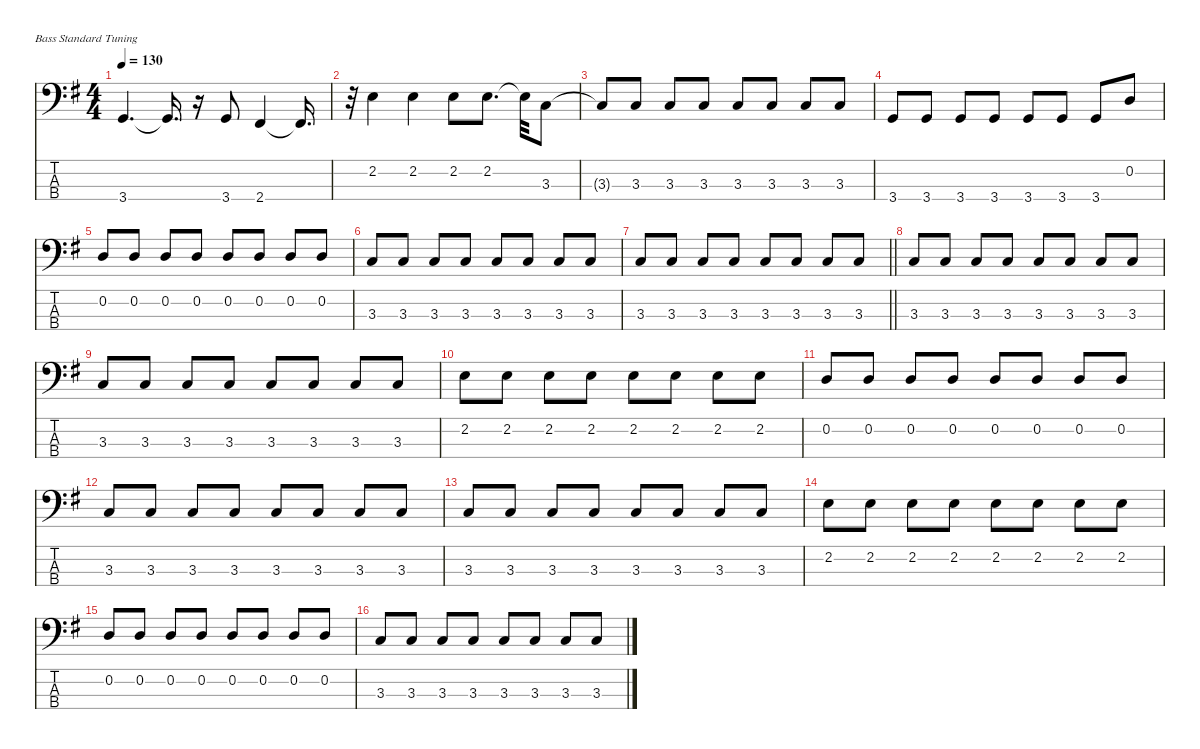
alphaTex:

\defaultSystemsLayout 4
\hideDynamics
\bracketExtendMode nobrackets
\singleTrackTrackNamePolicy hidden
\multiTrackTrackNamePolicy hidden
\otherSystemsTrackNameOrientation horizontal
\track ("Basso Acustico" "ac.bs.") {instrument acousticbass}
\staff {score tabs}
\tuning (G2 D2 A1 E1)
\ts (4 4)
\tempo 130
\clef f4
\ks eminor
3.4{t acc forcenatural}.4{d dy f beam Up} 3.4{t acc forcenatural}.16{d beam Up} r.16{beam Up} 3.4{acc forcenatural}.8{beam Up} 2.4{acc #}.4{beam Up} 2.4{t acc #}.16{d beam Up} |
r.32{beam Down} 2.2{acc forcenatural}.4{beam Down} 2.2{acc forcenatural}.4{beam Down} 2.2{acc forcenatural}.8{beam Down} 2.2{acc forcenatural}.8{d beam Down} 2.2{t acc forcenatural}.32{beam Down} 3.3{acc forcenatural}.8{beam Down} |
3.3{t acc forcenatural}.8{beam Up} 3.3{acc forcenatural}.8{dy mf beam Up} 3.3{acc forcenatural}.8{beam Up} 3.3{acc forcenatural}.8{beam Up} 3.3{acc forcenatural}.8{beam Up} 3.3{acc forcenatural}.8{beam Up} 3.3{acc forcenatural}.8{beam Up} 3.3{acc forcenatural}.8{dy f beam Up} |
3.4{acc forcenatural}.8{beam Up} 3.4{acc forcenatural}.8{beam Up} 3.4{acc forcenatural}.8{beam Up} 3.4{acc forcenatural}.8{beam Up} 3.4{acc forcenatural}.8{beam Up} 3.4{acc forcenatural}.8{beam Up} 3.4{acc forcenatural}.8{beam Up} 0.2{acc forcenatural}.8{beam Up} |
0.2{acc forcenatural}.8{beam Up} 0.2{acc forcenatural}.8{beam Up} 0.2{acc forcenatural}.8{beam Up} 0.2{acc forcenatural}.8{beam Up} 0.2{acc forcenatural}.8{beam Up} 0.2{acc forcenatural}.8{beam Up} 0.2{acc forcenatural}.8{beam Up} 0.2{acc forcenatural}.8{beam Up} |
3.3{acc forcenatural}.8{beam Up} 3.3{acc forcenatural}.8{beam Up} 3.3{acc forcenatural}.8{beam Up} 3.3{acc forcenatural}.8{beam Up} 3.3{acc forcenatural}.8{beam Up} 3.3{acc forcenatural}.8{beam Up} 3.3{acc forcenatural}.8{beam Up} 3.3{acc forcenatural}.8{beam Up} |
\barLineRight lightlight
3.3{acc forcenatural}.8{beam Up} 3.3{acc forcenatural}.8{beam Up} 3.3{acc forcenatural}.8{beam Up} 3.3{acc forcenatural}.8{beam Up} 3.3{acc forcenatural}.8{beam Up} 3.3{acc forcenatural}.8{beam Up} 3.3{acc forcenatural}.8{beam Up} 3.3{acc forcenatural}.8{beam Up} |
3.3{acc forcenatural}.8{beam Up} 3.3{acc forcenatural}.8{beam Up} 3.3{acc forcenatural}.8{beam Up} 3.3{acc forcenatural}.8{beam Up} 3.3{acc forcenatural}.8{beam Up} 3.3{acc forcenatural}.8{beam Up} 3.3{acc forcenatural}.8{beam Up} 3.3{acc forcenatural}.8{beam Up} |
3.3{acc forcenatural}.8{beam Up} 3.3{acc forcenatural}.8{beam Up} 3.3{acc forcenatural}.8{beam Up} 3.3{acc forcenatural}.8{beam Up} 3.3{acc forcenatural}.8{beam Up} 3.3{acc forcenatural}.8{beam Up} 3.3{acc forcenatural}.8{beam Up} 3.3{acc forcenatural}.8{beam Up} |
2.2{acc forcenatural}.8{beam Down} 2.2{acc forcenatural}.8{beam Down} 2.2{acc forcenatural}.8{beam Down} 2.2{acc forcenatural}.8{beam Down} 2.2{acc forcenatural}.8{beam Down} 2.2{acc forcenatural}.8{beam Down} 2.2{acc forcenatural}.8{beam Down} 2.2{acc forcenatural}.8{beam Down} |
0.2{acc forcenatural}.8{beam Up} 0.2{acc forcenatural}.8{beam Up} 0.2{acc forcenatural}.8{beam Up} 0.2{acc forcenatural}.8{beam Up} 0.2{acc forcenatural}.8{beam Up} 0.2{acc forcenatural}.8{beam Up} 0.2{acc forcenatural}.8{beam Up} 0.2{acc forcenatural}.8{beam Up} |
3.3{acc forcenatural}.8{beam Up} 3.3{acc forcenatural}.8{beam Up} 3.3{acc forcenatural}.8{beam Up} 3.3{acc forcenatural}.8{beam Up} 3.3{acc forcenatural}.8{beam Up} 3.3{acc forcenatural}.8{beam Up} 3.3{acc forcenatural}.8{beam Up} 3.3{acc forcenatural}.8{beam Up} |
3.3{acc forcenatural}.8{beam Up} 3.3{acc forcenatural}.8{beam Up} 3.3{acc forcenatural}.8{beam Up} 3.3{acc forcenatural}.8{beam Up} 3.3{acc forcenatural}.8{beam Up} 3.3{acc forcenatural}.8{beam Up} 3.3{acc forcenatural}.8{beam Up} 3.3{acc forcenatural}.8{beam Up} |
2.2{acc forcenatural}.8{beam Down} 2.2{acc forcenatural}.8{beam Down} 2.2{acc forcenatural}.8{beam Down} 2.2{acc forcenatural}.8{beam Down} 2.2{acc forcenatural}.8{beam Down} 2.2{acc forcenatural}.8{beam Down} 2.2{acc forcenatural}.8{beam Down} 2.2{acc forcenatural}.8{beam Down} |
0.2{acc forcenatural}.8{beam Up} 0.2{acc forcenatural}.8{beam Up} 0.2{acc forcenatural}.8{beam Up} 0.2{acc forcenatural}.8{beam Up} 0.2{acc forcenatural}.8{beam Up} 0.2{acc forcenatural}.8{beam Up} 0.2{acc forcenatural}.8{beam Up} 0.2{acc forcenatural}.8{beam Up} |
3.3{acc forcenatural}.8{beam Up} 3.3{acc forcenatural}.8{beam Up} 3.3{acc forcenatural}.8{beam Up} 3.3{acc forcenatural}.8{beam Up} 3.3{acc forcenatural}.8{beam Up} 3.3{acc forcenatural}.8{beam Up} 3.3{acc forcenatural}.8{beam Up} 3.3{acc forcenatural}.8{beam Up}
